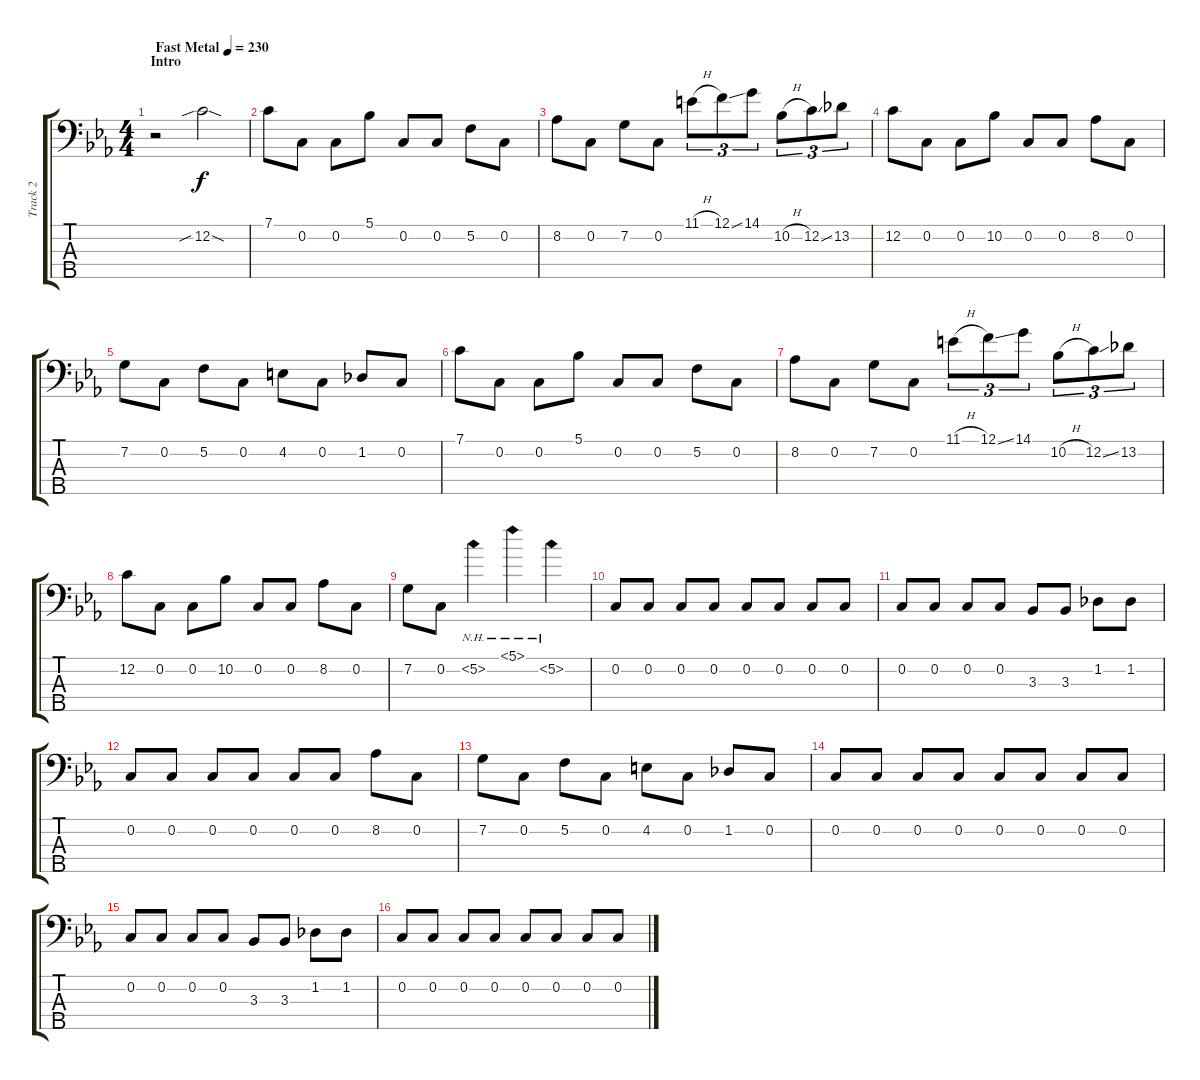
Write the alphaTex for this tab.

\track ("Track 2" "Track 2") {instrument electricbassfinger}
\staff {score tabs}
\tuning (F2 C2 G1 D1 A0) {hide}
\ts (4 4)
\section ("" "Intro")
\tempo (230 "Fast Metal")
\clef f4
\ks cminor
r.2{dy f instrument electricbassfinger} 12.2{sib sod}.2 |
7.1.8 0.2.8 0.2.8 5.1.8 0.2.8 0.2.8 5.2.8 0.2.8 |
8.2.8 0.2.8 7.2.8 0.2.8 11.1{h}.8{tu (3 2)} 12.1{ss}.8{tu (3 2)} 14.1.8{tu (3 2)} 10.2{h}.8{tu (3 2)} 12.2{ss}.8{tu (3 2)} 13.2.8{tu (3 2)} |
12.2.8 0.2.8 0.2.8 10.2.8 0.2.8 0.2.8 8.2.8 0.2.8 |
7.2.8 0.2.8 5.2.8 0.2.8 4.2.8 0.2.8 1.2.8 0.2.8 |
7.1.8 0.2.8 0.2.8 5.1.8 0.2.8 0.2.8 5.2.8 0.2.8 |
8.2.8 0.2.8 7.2.8 0.2.8 11.1{h}.8{tu (3 2)} 12.1{ss}.8{tu (3 2)} 14.1.8{tu (3 2)} 10.2{h}.8{tu (3 2)} 12.2{ss}.8{tu (3 2)} 13.2.8{tu (3 2)} |
12.2.8 0.2.8 0.2.8 10.2.8 0.2.8 0.2.8 8.2.8 0.2.8 |
7.2.8 0.2.8 5.2{nh}.4 5.1{nh}.4 5.2{nh}.4 |
0.2.8{instrument electricbassfinger} 0.2.8 0.2.8 0.2.8 0.2.8 0.2.8 0.2.8 0.2.8 |
0.2.8 0.2.8 0.2.8 0.2.8 3.3.8 3.3.8 1.2.8 1.2.8 |
0.2.8 0.2.8 0.2.8 0.2.8 0.2.8 0.2.8 8.2.8 0.2.8 |
7.2.8 0.2.8 5.2.8 0.2.8 4.2.8 0.2.8 1.2.8 0.2.8 |
0.2.8 0.2.8 0.2.8 0.2.8 0.2.8 0.2.8 0.2.8 0.2.8 |
0.2.8 0.2.8 0.2.8 0.2.8 3.3.8 3.3.8 1.2.8 1.2.8 |
0.2.8 0.2.8 0.2.8 0.2.8 0.2.8 0.2.8 0.2.8 0.2.8
